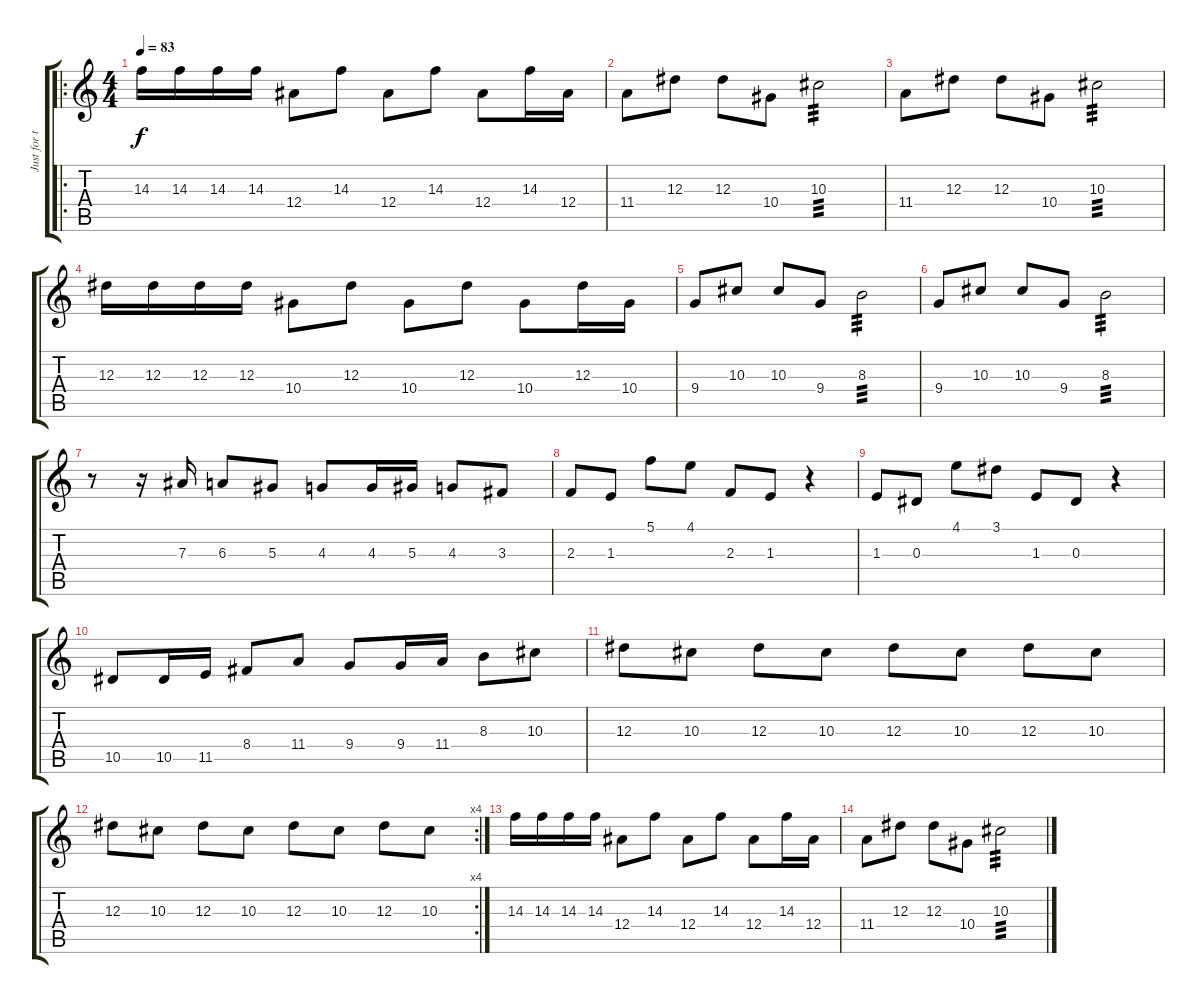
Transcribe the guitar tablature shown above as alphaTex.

\track ("Just for the sound" "Just for t") {instrument electricpiano1}
\staff {score tabs}
\tuning (C5 G4 Eb4 Bb3 F3 C3) {hide}
\ro
\ts (4 4)
\tempo 83
\clef g2
\ks c
14.3.16{dy f volume 8 instrument electricpiano1} 14.3.16 14.3.16 14.3.16 12.4.8 14.3.8 12.4.8 14.3.8 12.4.8 14.3.16 12.4.16 |
11.4.8 12.3.8 12.3.8 10.4.8 10.3.2{tp 3 volume 0} |
11.4.8{volume 8} 12.3.8 12.3.8 10.4.8 10.3.2{tp 3 volume 0} |
12.3.16{volume 8} 12.3.16 12.3.16 12.3.16 10.4.8 12.3.8 10.4.8 12.3.8 10.4.8 12.3.16 10.4.16 |
9.4.8 10.3.8 10.3.8 9.4.8 8.3.2{tp 3 volume 0} |
9.4.8{volume 8} 10.3.8 10.3.8 9.4.8 8.3.2{tp 3 volume 0} |
r.8{volume 8} r.16 7.3.16 6.3.8 5.3.8 4.3.8 4.3.16 5.3.16 4.3.8 3.3.8 |
2.3.8 1.3.8 5.1.8 4.1.8 2.3.8 1.3.8 r.4 |
1.3.8 0.3.8 4.1.8 3.1.8 1.3.8 0.3.8 r.4 |
10.5.8 10.5.16 11.5.16 8.4.8 11.4.8 9.4.8 9.4.16 11.4.16 8.3.8 10.3.8 |
12.3.8{volume 0} 10.3.8 12.3.8 10.3.8 12.3.8 10.3.8 12.3.8 10.3.8 |
\rc 4
12.3.8 10.3.8 12.3.8 10.3.8 12.3.8 10.3.8 12.3.8 10.3.8 |
14.3.16{volume 8} 14.3.16 14.3.16 14.3.16 12.4.8 14.3.8 12.4.8 14.3.8 12.4.8 14.3.16 12.4.16 |
11.4.8 12.3.8 12.3.8 10.4.8 10.3.2{tp 3}
